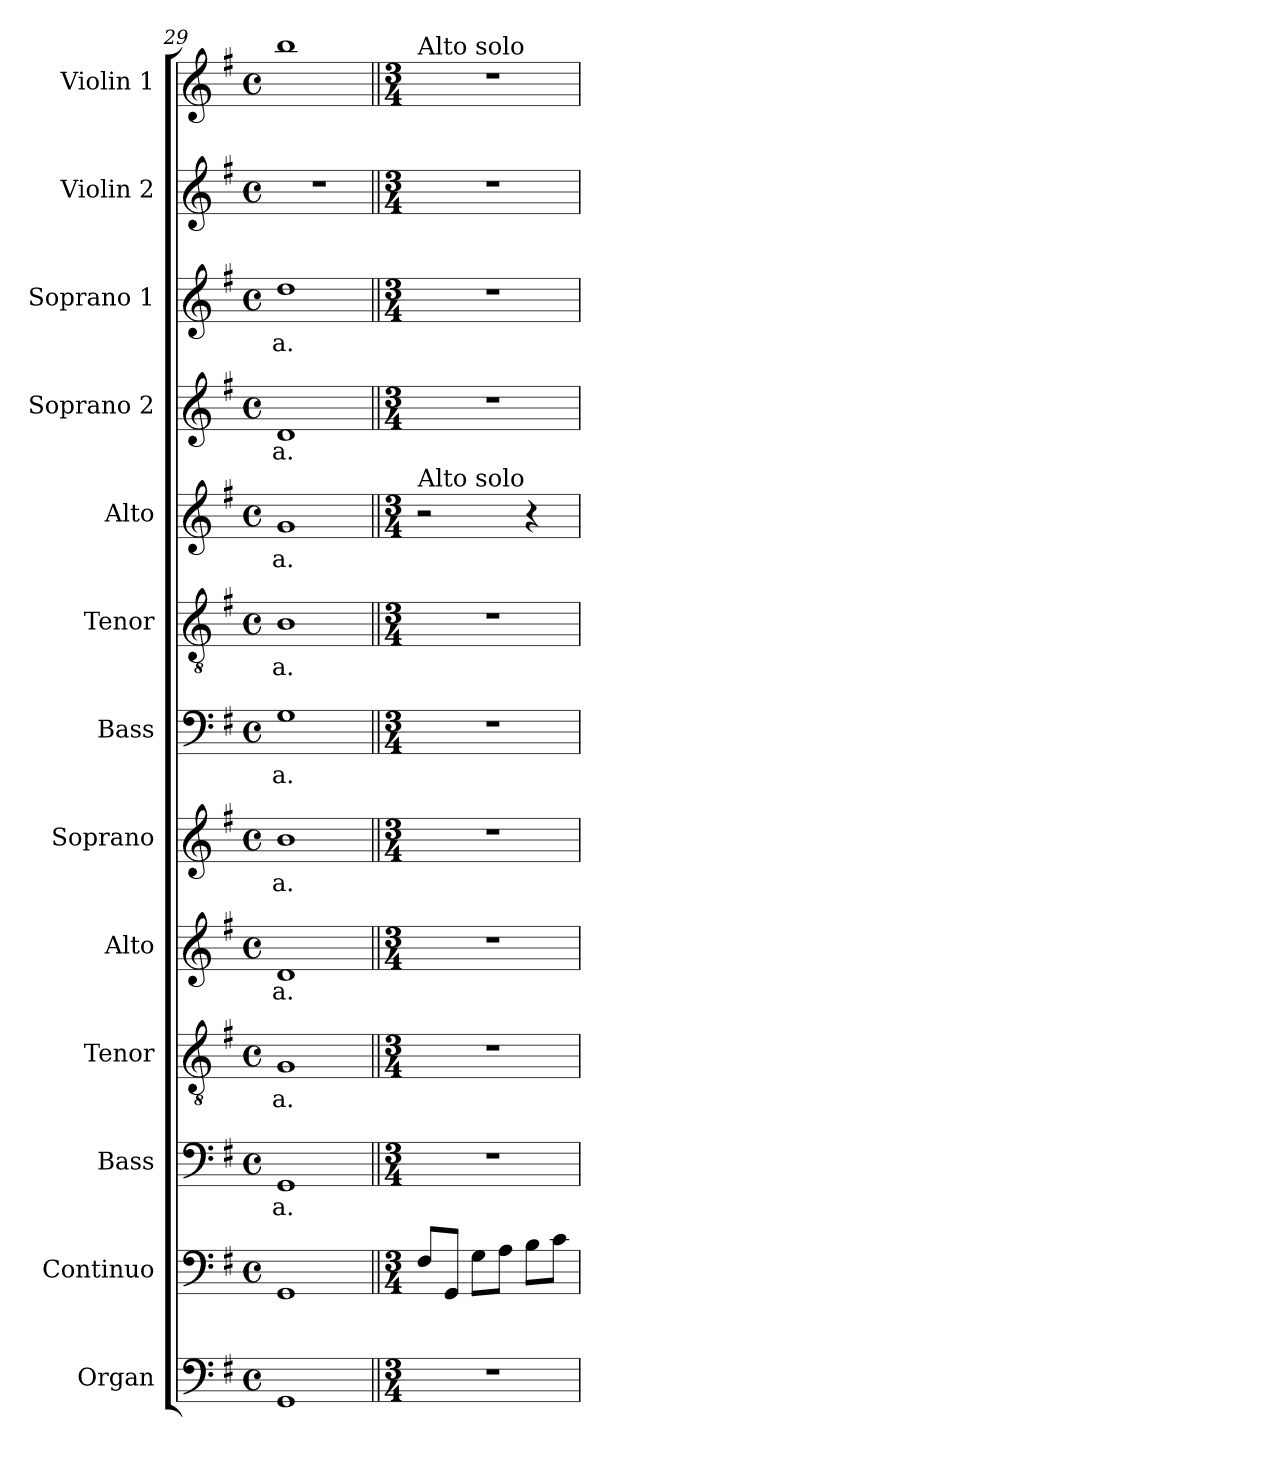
**kern	**kern	**kern	**text	**kern	**text	**kern	**text	**kern	**text	**kern	**text	**kern	**text	**kern	**text	**kern	**text	**kern	**text	**kern	**kern
*part13	*part12	*part11	*part11	*part10	*part10	*part9	*part9	*part8	*part8	*part7	*part7	*part6	*part6	*part5	*part5	*part4	*part4	*part3	*part3	*part2	*part1
*staff13	*staff12	*staff11	*staff11	*staff10	*staff10	*staff9	*staff9	*staff8	*staff8	*staff7	*staff7	*staff6	*staff6	*staff5	*staff5	*staff4	*staff4	*staff3	*staff3	*staff2	*staff1
*I"Organ	*I"Continuo	*I"Bass	*	*I"Tenor	*	*I"Alto	*	*I"Soprano	*	*I"Bass	*	*I"Tenor	*	*I"Alto	*	*I"Soprano 2	*	*I"Soprano 1	*	*I"Violin 2	*I"Violin 1
*I'Org.	*I'Cont.	*I'B.	*	*I'T.	*	*I'A.	*	*I'S.	*	*I'B.	*	*I'T.	*	*I'A.	*	*I'S2.	*	*I'S1.	*	*I'Vln. 2	*I'Vln. 1
*clefF4	*clefF4	*clefF4	*	*clefGv2	*	*clefG2	*	*clefG2	*	*clefF4	*	*clefGv2	*	*clefG2	*	*clefG2	*	*clefG2	*	*clefG2	*clefG2
*	*	*	*	*ITrd7c12	*	*	*	*	*	*	*	*ITrd7c12	*	*	*	*	*	*	*	*	*
*k[f#]	*k[f#]	*k[f#]	*	*k[f#]	*	*k[f#]	*	*k[f#]	*	*k[f#]	*	*k[f#]	*	*k[f#]	*	*k[f#]	*	*k[f#]	*	*k[f#]	*k[f#]
*G:	*G:	*G:	*	*G:	*	*G:	*	*G:	*	*G:	*	*G:	*	*G:	*	*G:	*	*G:	*	*G:	*G:
*M4/4	*M4/4	*M4/4	*	*M4/4	*	*M4/4	*	*M4/4	*	*M4/4	*	*M4/4	*	*M4/4	*	*M4/4	*	*M4/4	*	*M4/4	*M4/4
*met(c)	*met(c)	*met(c)	*	*met(c)	*	*met(c)	*	*met(c)	*	*met(c)	*	*met(c)	*	*met(c)	*	*met(c)	*	*met(c)	*	*met(c)	*met(c)
=29	=29	=29	=29	=29	=29	=29	=29	=29	=29	=29	=29	=29	=29	=29	=29	=29	=29	=29	=29	=29	=29
!	!	!	!LO:LY:b:color=#000000	!	!	!	!	!	!	!	!	!	!	!	!	!	!	!	!	!	!
!	!	!	!	!	!LO:LY:b:color=#000000	!	!	!	!	!	!	!	!	!	!	!	!	!	!	!	!
!	!	!	!	!	!	!	!LO:LY:b:color=#000000	!	!	!	!	!	!	!	!	!	!	!	!	!	!
!	!	!	!	!	!	!	!	!	!LO:LY:b:color=#000000	!	!	!	!	!	!	!	!	!	!	!	!
!	!	!	!	!	!	!	!	!	!	!	!LO:LY:b:color=#000000	!	!	!	!	!	!	!	!	!	!
!	!	!	!	!	!	!	!	!	!	!	!	!	!LO:LY:b:color=#000000	!	!	!	!	!	!	!	!
!	!	!	!	!	!	!	!	!	!	!	!	!	!	!	!LO:LY:b:color=#000000	!	!	!	!	!	!
!	!	!	!	!	!	!	!	!	!	!	!	!	!	!	!	!	!LO:LY:b:color=#000000	!	!	!	!
!	!	!	!	!	!	!	!	!	!	!	!	!	!	!	!	!	!	!	!LO:LY:b:color=#000000	!	!
1GGi	1GGi	1GGi	-a.	1GGi	-a.	1di	-a.	1bi	-a.	1Gi	-a.	1BBi	-a.	1gi	-a.	1di	-a.	1ddi	-a.	1r	1bbi
!!LO:PB:g=z
=30||	=30||	=30||	=30||	=30||	=30||	=30||	=30||	=30||	=30||	=30||	=30||	=30||	=30||	=30||	=30||	=30||	=30||	=30||	=30||	=30||	=30||
*M3/4	*M3/4	*M3/4	*	*M3/4	*	*M3/4	*	*M3/4	*	*M3/4	*	*M3/4	*	*M3/4	*	*M3/4	*	*M3/4	*	*M3/4	*M3/4
!	!	!	!	!	!	!	!	!	!	!	!	!	!	!	!	!	!	!	!	!	!LO:TX:a:t=Alto solo
!	!	!	!	!	!	!	!	!	!	!	!	!	!	!LO:TX:a:t=Alto solo	!	!	!	!	!	!	!
!LO:N:vis=1	!	!LO:N:vis=1	!	!LO:N:vis=1	!	!LO:N:vis=1	!	!LO:N:vis=1	!	!LO:N:vis=1	!	!LO:N:vis=1	!	!	!	!LO:N:vis=1	!	!LO:N:vis=1	!	!LO:N:vis=1	!LO:N:vis=1
2.r	8F#i/L	2.r	.	2.r	.	2.r	.	2.r	.	2.r	.	2.r	.	2r	.	2.r	.	2.r	.	2.r	2.r
.	8GGi/J	.	.	.	.	.	.	.	.	.	.	.	.	.	.	.	.	.	.	.	.
.	8Gi\L	.	.	.	.	.	.	.	.	.	.	.	.	.	.	.	.	.	.	.	.
.	8Ai\J	.	.	.	.	.	.	.	.	.	.	.	.	.	.	.	.	.	.	.	.
.	8Bi\L	.	.	.	.	.	.	.	.	.	.	.	.	4r	.	.	.	.	.	.	.
.	8ci\J	.	.	.	.	.	.	.	.	.	.	.	.	.	.	.	.	.	.	.	.
=	=	=	=	=	=	=	=	=	=	=	=	=	=	=	=	=	=	=	=	=	=
*-	*-	*-	*-	*-	*-	*-	*-	*-	*-	*-	*-	*-	*-	*-	*-	*-	*-	*-	*-	*-	*-
